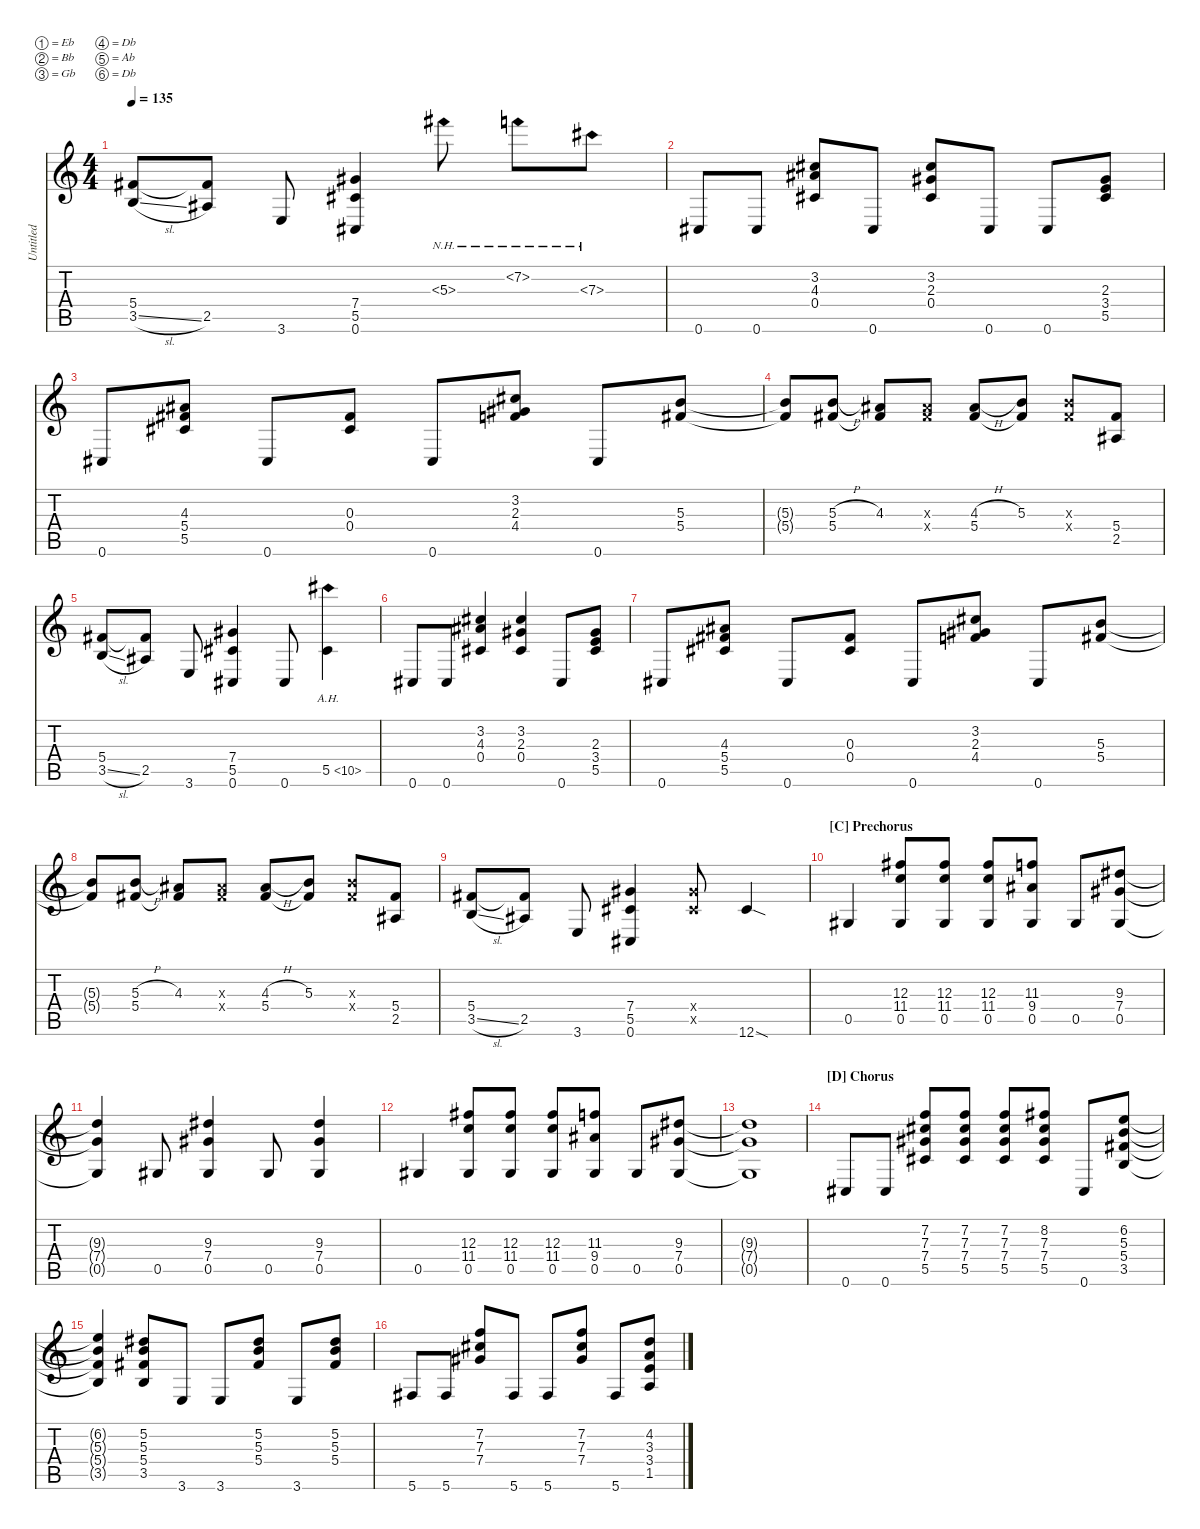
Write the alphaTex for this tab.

\defaultSystemsLayout 4
\hideDynamics
\bracketExtendMode nobrackets
\otherSystemsTrackNameOrientation horizontal
\track ("Untitled" "Untitled") {instrument distortionguitar}
\staff {score tabs}
\tuning (Eb4 Bb3 Gb3 Db3 Ab2 Db2)
\ts (4 4)
\tempo 135
\clef g2
\ks c
(5.4{acc #} 3.5{sl}).8{dy mf beam Up} (5.4{t acc #} 2.5{acc #}).8{beam Up} 3.6.8{beam Up} (7.4{acc #} 5.5{acc #} 0.6{acc #}).4{beam Up} 5.3{nh}.8{beam Down} 7.2{nh}.8{beam Down} 7.3{nh acc #}.8{beam Down} |
0.6{acc #}.8{beam Up} 0.6{acc #}.8{beam Up} (3.2{acc #} 4.3{acc #} 0.4{acc #}).8{beam Up} 0.6{acc #}.8{beam Up} (3.2{acc #} 2.3{acc #} 0.4{acc #}).8{beam Up} 0.6{acc #}.8{beam Up} 0.6{acc #}.8{beam Up} (2.3{acc #} 3.4 5.5{acc #}).8{beam Up} |
0.6{acc #}.8{beam Up} (4.3{acc #} 5.4{acc #} 5.5{acc #}).8{beam Up} 0.6{acc #}.8{beam Up} (0.3{acc #} 0.4{acc #}).8{beam Up} 0.6{acc #}.8{beam Up} (3.2{acc #} 2.3{acc #} 4.4).8{beam Up} 0.6{acc #}.8{beam Up} (5.3 5.4{acc #}).8{beam Up} |
(5.3{t} 5.4{t acc #}).8{beam Up} (5.3{h} 5.4{acc #}).8{beam Up} (4.3{acc #} 5.4{t acc #}).8{beam Up} (4.3{x acc #} 5.4{x acc #}).8{beam Up} (4.3{h acc #} 5.4{acc #}).8{beam Up} (5.3 5.4{t acc #}).8{beam Up} (5.3{x} 5.4{x acc #}).8{beam Up} (5.4{acc #} 2.5{acc #}).8{beam Up} |
(5.4{acc #} 3.5{sl}).8{beam Up} (5.4{t acc #} 2.5{acc #}).8{beam Up} 3.6.8{beam Up} (7.4{acc #} 5.5{acc #} 0.6{acc #}).4{beam Up} 0.6{acc #}.8{beam Up} 5.5{ah 5 acc #}.4{beam Down} |
0.6{acc #}.8{beam Up} 0.6{acc #}.8{beam Up} (3.2{acc #} 4.3{acc #} 0.4{acc #}).4{beam Up} (3.2{acc #} 2.3{acc #} 0.4{acc #}).4{beam Up} 0.6{acc #}.8{beam Up} (2.3{acc #} 3.4 5.5{acc #}).8{beam Up} |
0.6{acc #}.8{beam Up} (4.3{acc #} 5.4{acc #} 5.5{acc #}).8{beam Up} 0.6{acc #}.8{beam Up} (0.3{acc #} 0.4{acc #}).8{beam Up} 0.6{acc #}.8{beam Up} (3.2{acc #} 2.3{acc #} 4.4).8{beam Up} 0.6{acc #}.8{beam Up} (5.3 5.4{acc #}).8{beam Up} |
(5.3{t} 5.4{t acc #}).8{beam Up} (5.3{h} 5.4{acc #}).8{beam Up} (4.3{acc #} 5.4{t acc #}).8{beam Up} (4.3{x acc #} 5.4{x acc #}).8{beam Up} (4.3{h acc #} 5.4{acc #}).8{beam Up} (5.3 5.4{t acc #}).8{beam Up} (5.3{x} 5.4{x acc #}).8{beam Up} (5.4{acc #} 2.5{acc #}).8{beam Up} |
(5.4{acc #} 3.5{sl}).8{beam Up} (5.4{t acc #} 2.5{acc #}).8{beam Up} 3.6.8{beam Up} (7.4{acc #} 5.5{acc #} 0.6{acc #}).4{beam Up} (7.4{x acc #} 5.5{x acc #}).8{beam Up} 12.6{sod acc #}.4{beam Up} |
\section ("C" "Prechorus")
0.5{acc #}.4{beam Up} (12.3{acc #} 11.4 0.5{acc #}).8{beam Up} (12.3{acc #} 11.4 0.5{acc #}).8{beam Up} (12.3{acc #} 11.4 0.5{acc #}).8{beam Up} (11.3 9.4{acc #} 0.5{acc #}).8{beam Up} 0.5{acc #}.8{beam Up} (9.3{acc #} 7.4{acc #} 0.5{acc #}).8{beam Up} |
(9.3{t acc #} 7.4{t acc #} 0.5{t acc #}).4{beam Up} 0.5{acc #}.8{beam Up} (9.3{acc #} 7.4{acc #} 0.5{acc #}).4{beam Up} 0.5{acc #}.8{beam Up} (9.3{acc #} 7.4{acc #} 0.5{acc #}).4{beam Up} |
0.5{acc #}.4{beam Up} (12.3{acc #} 11.4 0.5{acc #}).8{beam Up} (12.3{acc #} 11.4 0.5{acc #}).8{beam Up} (12.3{acc #} 11.4 0.5{acc #}).8{beam Up} (11.3 9.4{acc #} 0.5{acc #}).8{beam Up} 0.5{acc #}.8{beam Up} (9.3{acc #} 7.4{acc #} 0.5{acc #}).8{beam Up} |
(9.3{t acc #} 7.4{t acc #} 0.5{t acc #}).1{beam Up} |
\section ("D" "Chorus")
0.6{acc #}.8{beam Up} 0.6{acc #}.8{beam Up} (7.2 7.3{acc #} 7.4{acc #} 5.5{acc #}).8{beam Up} (7.2 7.3{acc #} 7.4{acc #} 5.5{acc #}).8{beam Up} (7.2 7.3{acc #} 7.4{acc #} 5.5{acc #}).8{beam Up} (8.2{acc #} 7.3{acc #} 7.4{acc #} 5.5{acc #}).8{beam Up} 0.6{acc #}.8{beam Up} (6.2 5.3 5.4{acc #} 3.5).8{beam Up} |
(6.2{t} 5.3{t} 5.4{t acc #} 3.5{t}).4{beam Up} (5.2{acc #} 5.3 5.4{acc #} 3.5).8{beam Up} 3.6.8{beam Up} 3.6.8{beam Up} (5.2{acc #} 5.3 5.4{acc #}).8{beam Up} 3.6.8{beam Up} (5.2{acc #} 5.3 5.4{acc #}).8{beam Up} |
5.6{acc #}.8{beam Up} 5.6{acc #}.8{beam Up} (7.2 7.3{acc #} 7.4{acc #}).8{beam Up} 5.6{acc #}.8{beam Up} 5.6{acc #}.8{beam Up} (7.2 7.3{acc #} 7.4{acc #}).8{beam Up} 5.6{acc #}.8{beam Up} (4.2 3.3 3.4 1.5).8{beam Up}
